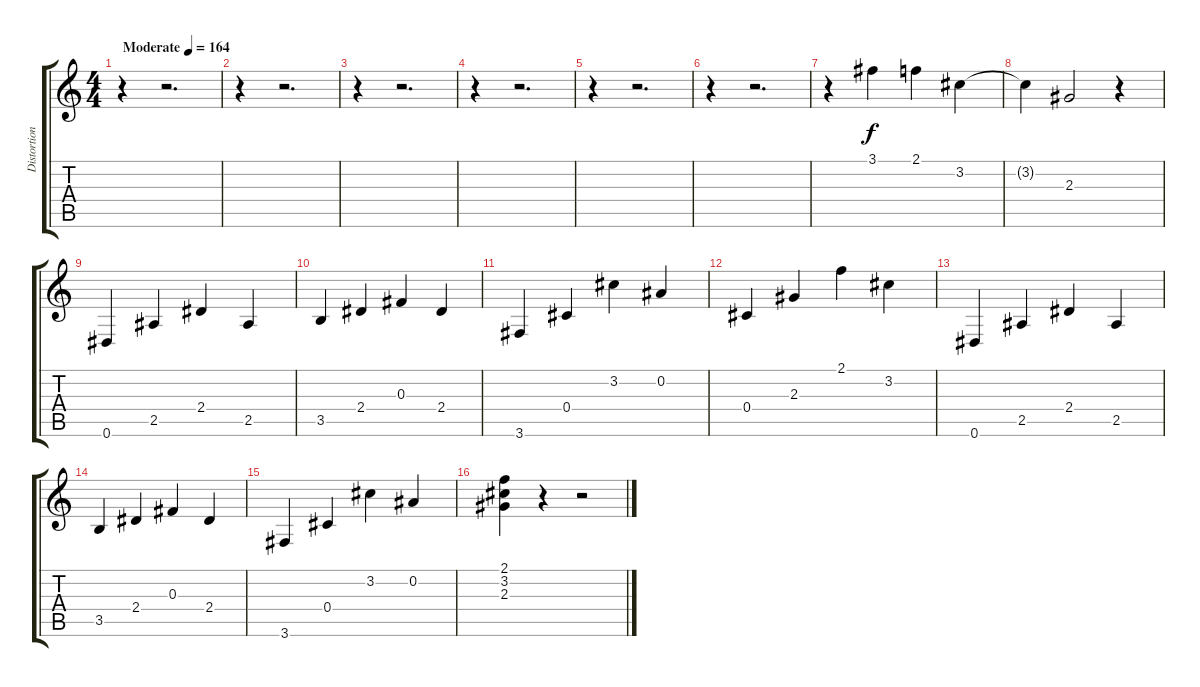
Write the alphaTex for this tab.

\track ("Distortion Guitar" "Distortion") {instrument distortionguitar}
\staff {score tabs}
\tuning (Eb4 Bb3 Gb3 Db3 Ab2 Eb2) {hide}
\ts (4 4)
\tempo (164 "Moderate")
\clef g2
\ks c
r.4{dy f instrument distortionguitar} r.2{d} |
r.4 r.2{d} |
r.4 r.2{d} |
r.4 r.2{d} |
r.4 r.2{d} |
r.4 r.2{d} |
r.4 3.1.4 2.1.4 3.2.4 |
3.2{t}.4 2.3.2 r.4 |
0.6.4 2.5.4 2.4.4 2.5.4 |
3.5.4 2.4.4 0.3.4 2.4.4 |
3.6.4 0.4.4 3.2.4 0.2.4 |
0.4.4 2.3.4 2.1.4 3.2.4 |
0.6.4 2.5.4 2.4.4 2.5.4 |
3.5.4 2.4.4 0.3.4 2.4.4 |
3.6.4 0.4.4 3.2.4 0.2.4 |
(2.1 3.2 2.3).4 r.4 r.2
